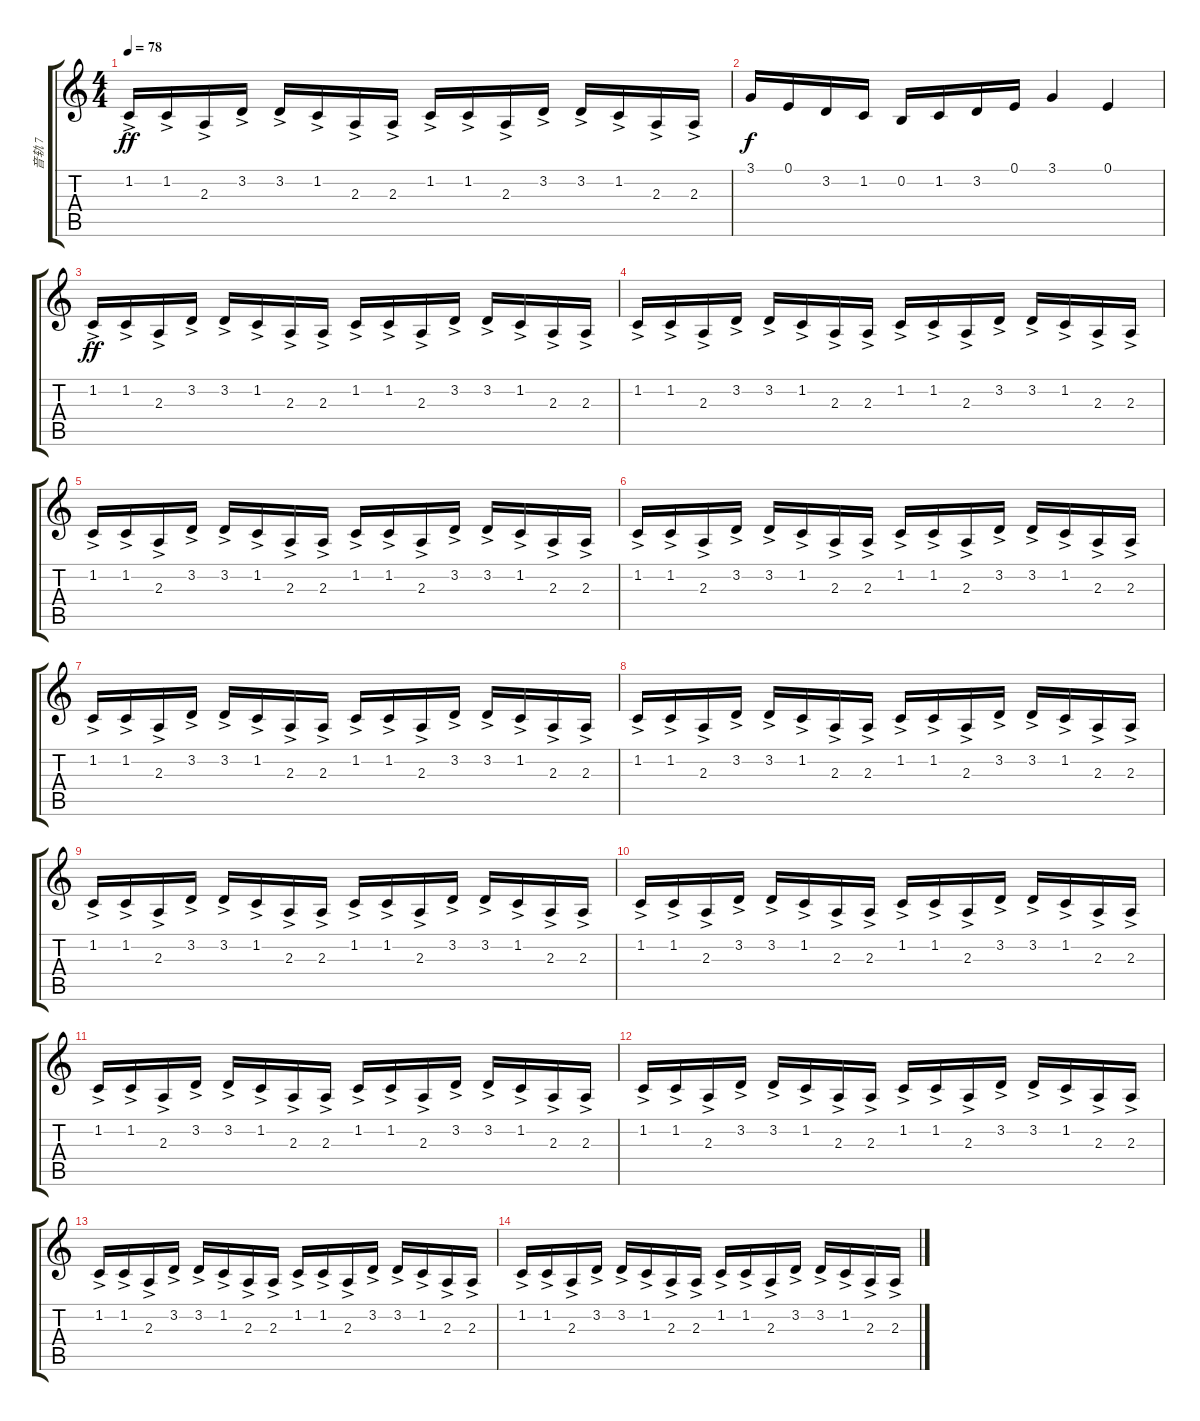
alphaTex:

\track ("音轨 7" "音轨 7") {instrument electricpiano1}
\staff {score tabs}
\tuning (E4 B3 G3 D3 A2 E2) {hide}
\ts (4 4)
\tempo 78
\clef g2
\ks c
1.2{ac}.16{dy ff} 1.2{ac}.16 2.3{ac}.16 3.2{ac}.16 3.2{ac}.16 1.2{ac}.16 2.3{ac}.16 2.3{ac}.16 1.2{ac}.16 1.2{ac}.16 2.3{ac}.16 3.2{ac}.16 3.2{ac}.16 1.2{ac}.16 2.3{ac}.16 2.3{ac}.16 |
3.1.16{dy f} 0.1.16 3.2.16 1.2.16 0.2.16 1.2.16 3.2.16 0.1.16 3.1.4 0.1.4 |
1.2{ac}.16{dy ff} 1.2{ac}.16 2.3{ac}.16 3.2{ac}.16 3.2{ac}.16 1.2{ac}.16 2.3{ac}.16 2.3{ac}.16 1.2{ac}.16 1.2{ac}.16 2.3{ac}.16 3.2{ac}.16 3.2{ac}.16 1.2{ac}.16 2.3{ac}.16 2.3{ac}.16 |
1.2{ac}.16 1.2{ac}.16 2.3{ac}.16 3.2{ac}.16 3.2{ac}.16 1.2{ac}.16 2.3{ac}.16 2.3{ac}.16 1.2{ac}.16 1.2{ac}.16 2.3{ac}.16 3.2{ac}.16 3.2{ac}.16 1.2{ac}.16 2.3{ac}.16 2.3{ac}.16 |
1.2{ac}.16 1.2{ac}.16 2.3{ac}.16 3.2{ac}.16 3.2{ac}.16 1.2{ac}.16 2.3{ac}.16 2.3{ac}.16 1.2{ac}.16 1.2{ac}.16 2.3{ac}.16 3.2{ac}.16 3.2{ac}.16 1.2{ac}.16 2.3{ac}.16 2.3{ac}.16 |
1.2{ac}.16 1.2{ac}.16 2.3{ac}.16 3.2{ac}.16 3.2{ac}.16 1.2{ac}.16 2.3{ac}.16 2.3{ac}.16 1.2{ac}.16 1.2{ac}.16 2.3{ac}.16 3.2{ac}.16 3.2{ac}.16 1.2{ac}.16 2.3{ac}.16 2.3{ac}.16 |
1.2{ac}.16 1.2{ac}.16 2.3{ac}.16 3.2{ac}.16 3.2{ac}.16 1.2{ac}.16 2.3{ac}.16 2.3{ac}.16 1.2{ac}.16 1.2{ac}.16 2.3{ac}.16 3.2{ac}.16 3.2{ac}.16 1.2{ac}.16 2.3{ac}.16 2.3{ac}.16 |
1.2{ac}.16 1.2{ac}.16 2.3{ac}.16 3.2{ac}.16 3.2{ac}.16 1.2{ac}.16 2.3{ac}.16 2.3{ac}.16 1.2{ac}.16 1.2{ac}.16 2.3{ac}.16 3.2{ac}.16 3.2{ac}.16 1.2{ac}.16 2.3{ac}.16 2.3{ac}.16 |
1.2{ac}.16 1.2{ac}.16 2.3{ac}.16 3.2{ac}.16 3.2{ac}.16 1.2{ac}.16 2.3{ac}.16 2.3{ac}.16 1.2{ac}.16 1.2{ac}.16 2.3{ac}.16 3.2{ac}.16 3.2{ac}.16 1.2{ac}.16 2.3{ac}.16 2.3{ac}.16 |
1.2{ac}.16 1.2{ac}.16 2.3{ac}.16 3.2{ac}.16 3.2{ac}.16 1.2{ac}.16 2.3{ac}.16 2.3{ac}.16 1.2{ac}.16 1.2{ac}.16 2.3{ac}.16 3.2{ac}.16 3.2{ac}.16 1.2{ac}.16 2.3{ac}.16 2.3{ac}.16 |
1.2{ac}.16 1.2{ac}.16 2.3{ac}.16 3.2{ac}.16 3.2{ac}.16 1.2{ac}.16 2.3{ac}.16 2.3{ac}.16 1.2{ac}.16 1.2{ac}.16 2.3{ac}.16 3.2{ac}.16 3.2{ac}.16 1.2{ac}.16 2.3{ac}.16 2.3{ac}.16 |
1.2{ac}.16 1.2{ac}.16 2.3{ac}.16 3.2{ac}.16 3.2{ac}.16 1.2{ac}.16 2.3{ac}.16 2.3{ac}.16 1.2{ac}.16 1.2{ac}.16 2.3{ac}.16 3.2{ac}.16 3.2{ac}.16 1.2{ac}.16 2.3{ac}.16 2.3{ac}.16 |
1.2{ac}.16{volume 0} 1.2{ac}.16 2.3{ac}.16 3.2{ac}.16 3.2{ac}.16 1.2{ac}.16 2.3{ac}.16 2.3{ac}.16 1.2{ac}.16 1.2{ac}.16 2.3{ac}.16 3.2{ac}.16 3.2{ac}.16 1.2{ac}.16 2.3{ac}.16 2.3{ac}.16 |
1.2{ac}.16 1.2{ac}.16 2.3{ac}.16 3.2{ac}.16 3.2{ac}.16 1.2{ac}.16 2.3{ac}.16 2.3{ac}.16 1.2{ac}.16 1.2{ac}.16 2.3{ac}.16 3.2{ac}.16 3.2{ac}.16 1.2{ac}.16 2.3{ac}.16 2.3{ac}.16
